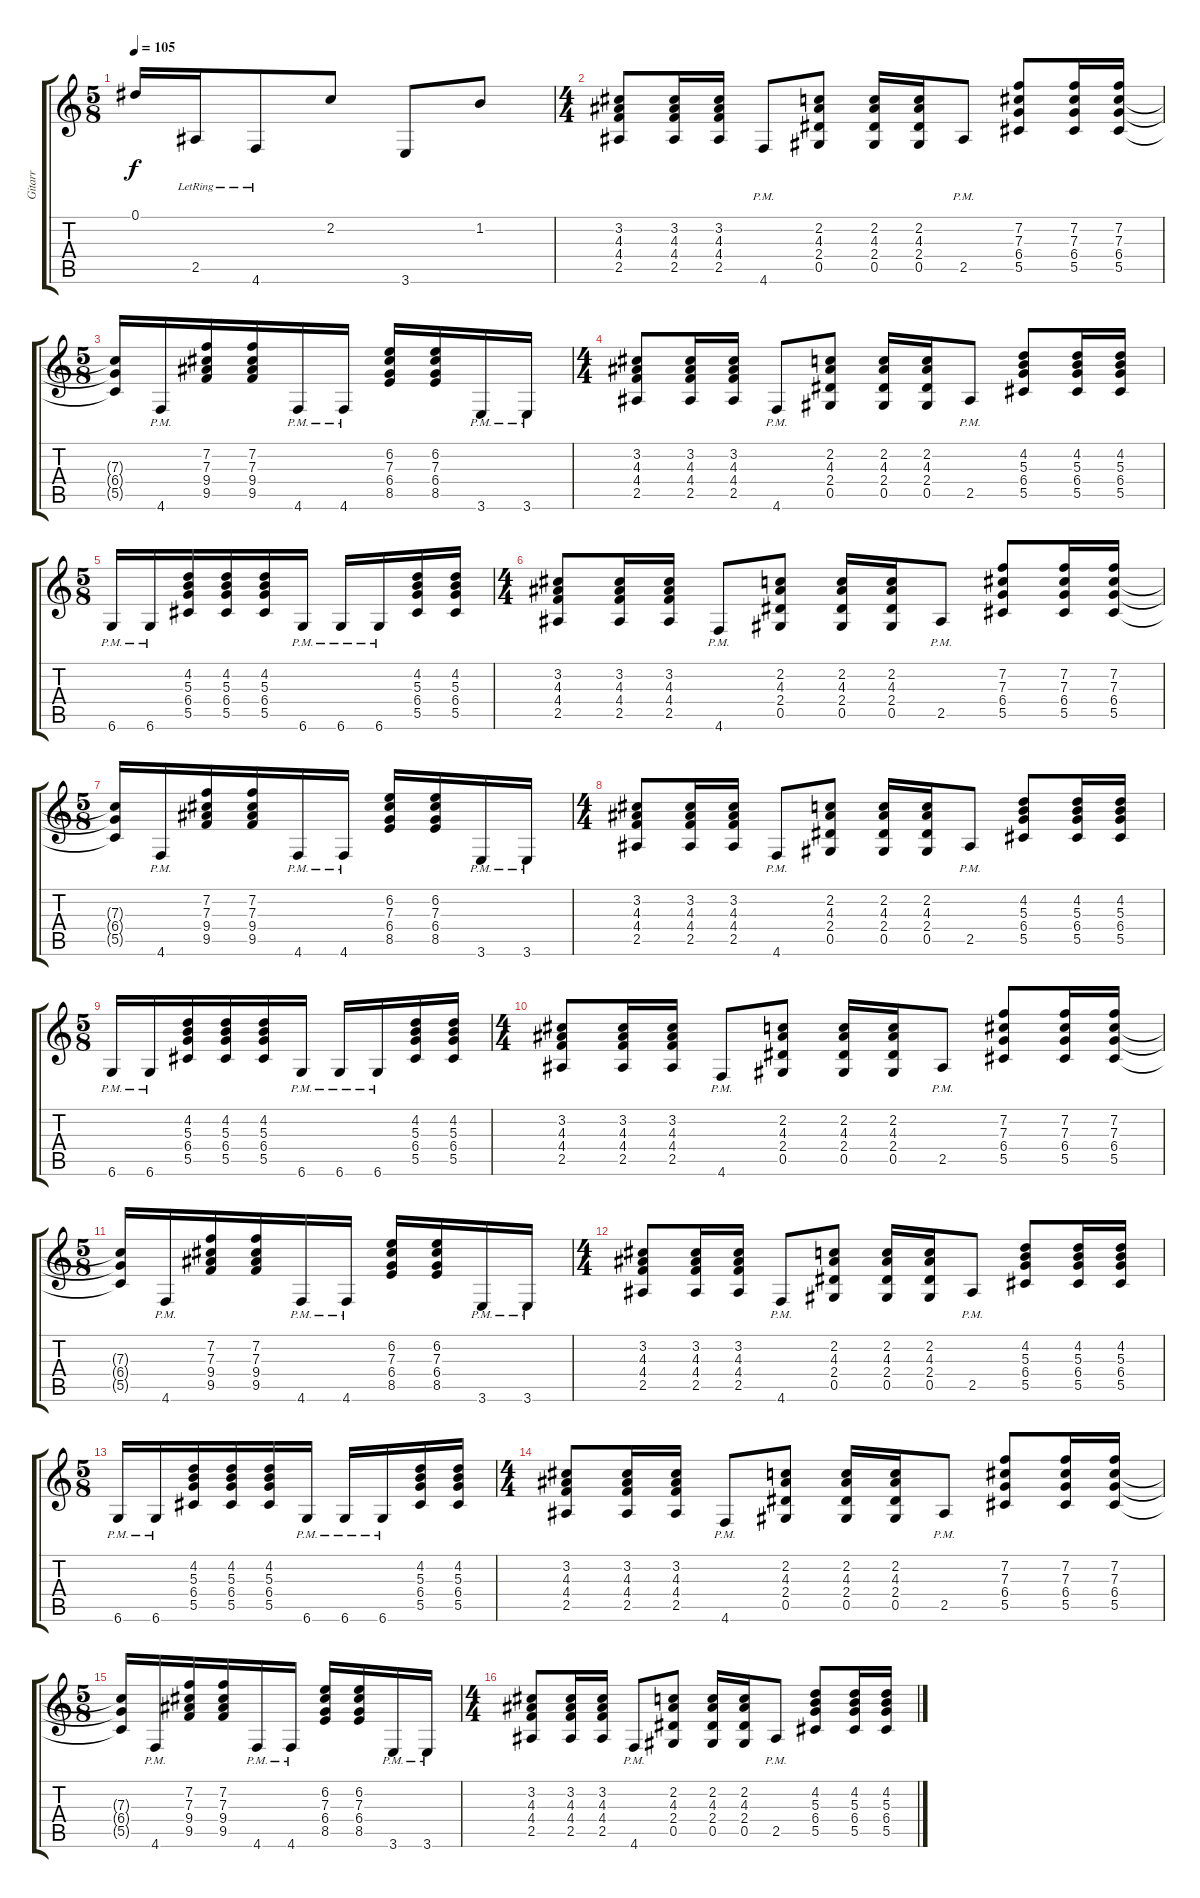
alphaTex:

\track ("Gitarr" "Gitarr") {instrument overdrivenguitar}
\staff {score tabs}
\tuning (Eb4 Bb3 Gb3 Db3 Ab2 Db2) {hide}
\ts (5 8)
\tempo 105
\clef g2
\ks c
0.1{t}.16{dy f} 2.5{lr}.16 4.6{lr}.8 2.2.8 3.6.8 1.2.8 |
\ts (4 4)
(3.2 4.3 4.4 2.5).8{instrument overdrivenguitar} (3.2 4.3 4.4 2.5).16 (3.2 4.3 4.4 2.5).16 4.6{pm}.8 (2.2 4.3 2.4 0.5).8 (2.2 4.3 2.4 0.5).16 (2.2 4.3 2.4 0.5).16 2.5{pm}.8 (7.2 7.3 6.4 5.5).8 (7.2 7.3 6.4 5.5).16 (7.2 7.3 6.4 5.5).16 |
\ts (5 8)
(7.3{t} 6.4{t} 5.5{t}).16 4.6{pm}.16 (7.2 7.3 9.4 9.5).16 (7.2 7.3 9.4 9.5).16 4.6{pm}.16 4.6{pm}.16 (6.2 7.3 6.4 8.5).16 (6.2 7.3 6.4 8.5).16 3.6{pm}.16 3.6{pm}.16 |
\ts (4 4)
(3.2 4.3 4.4 2.5).8 (3.2 4.3 4.4 2.5).16 (3.2 4.3 4.4 2.5).16 4.6{pm}.8 (2.2 4.3 2.4 0.5).8 (2.2 4.3 2.4 0.5).16 (2.2 4.3 2.4 0.5).16 2.5{pm}.8 (4.2 5.3 6.4 5.5).8 (4.2 5.3 6.4 5.5).16 (4.2 5.3 6.4 5.5).16 |
\ts (5 8)
6.6{pm}.16 6.6{pm}.16 (4.2 5.3 6.4 5.5).16 (4.2 5.3 6.4 5.5).16 (4.2 5.3 6.4 5.5).16 6.6{pm}.16 6.6{pm}.16 6.6{pm}.16 (4.2 5.3 6.4 5.5).16 (4.2 5.3 6.4 5.5).16 |
\ts (4 4)
(3.2 4.3 4.4 2.5).8{instrument overdrivenguitar} (3.2 4.3 4.4 2.5).16 (3.2 4.3 4.4 2.5).16 4.6{pm}.8 (2.2 4.3 2.4 0.5).8 (2.2 4.3 2.4 0.5).16 (2.2 4.3 2.4 0.5).16 2.5{pm}.8 (7.2 7.3 6.4 5.5).8 (7.2 7.3 6.4 5.5).16 (7.2 7.3 6.4 5.5).16 |
\ts (5 8)
(7.3{t} 6.4{t} 5.5{t}).16 4.6{pm}.16 (7.2 7.3 9.4 9.5).16 (7.2 7.3 9.4 9.5).16 4.6{pm}.16 4.6{pm}.16 (6.2 7.3 6.4 8.5).16 (6.2 7.3 6.4 8.5).16 3.6{pm}.16 3.6{pm}.16 |
\ts (4 4)
(3.2 4.3 4.4 2.5).8 (3.2 4.3 4.4 2.5).16 (3.2 4.3 4.4 2.5).16 4.6{pm}.8 (2.2 4.3 2.4 0.5).8 (2.2 4.3 2.4 0.5).16 (2.2 4.3 2.4 0.5).16 2.5{pm}.8 (4.2 5.3 6.4 5.5).8 (4.2 5.3 6.4 5.5).16 (4.2 5.3 6.4 5.5).16 |
\ts (5 8)
6.6{pm}.16 6.6{pm}.16 (4.2 5.3 6.4 5.5).16 (4.2 5.3 6.4 5.5).16 (4.2 5.3 6.4 5.5).16 6.6{pm}.16 6.6{pm}.16 6.6{pm}.16 (4.2 5.3 6.4 5.5).16 (4.2 5.3 6.4 5.5).16 |
\ts (4 4)
(3.2 4.3 4.4 2.5).8{instrument overdrivenguitar} (3.2 4.3 4.4 2.5).16 (3.2 4.3 4.4 2.5).16 4.6{pm}.8 (2.2 4.3 2.4 0.5).8 (2.2 4.3 2.4 0.5).16 (2.2 4.3 2.4 0.5).16 2.5{pm}.8 (7.2 7.3 6.4 5.5).8 (7.2 7.3 6.4 5.5).16 (7.2 7.3 6.4 5.5).16 |
\ts (5 8)
(7.3{t} 6.4{t} 5.5{t}).16 4.6{pm}.16 (7.2 7.3 9.4 9.5).16 (7.2 7.3 9.4 9.5).16 4.6{pm}.16 4.6{pm}.16 (6.2 7.3 6.4 8.5).16 (6.2 7.3 6.4 8.5).16 3.6{pm}.16 3.6{pm}.16 |
\ts (4 4)
(3.2 4.3 4.4 2.5).8 (3.2 4.3 4.4 2.5).16 (3.2 4.3 4.4 2.5).16 4.6{pm}.8 (2.2 4.3 2.4 0.5).8 (2.2 4.3 2.4 0.5).16 (2.2 4.3 2.4 0.5).16 2.5{pm}.8 (4.2 5.3 6.4 5.5).8 (4.2 5.3 6.4 5.5).16 (4.2 5.3 6.4 5.5).16 |
\ts (5 8)
6.6{pm}.16 6.6{pm}.16 (4.2 5.3 6.4 5.5).16 (4.2 5.3 6.4 5.5).16 (4.2 5.3 6.4 5.5).16 6.6{pm}.16 6.6{pm}.16 6.6{pm}.16 (4.2 5.3 6.4 5.5).16 (4.2 5.3 6.4 5.5).16 |
\ts (4 4)
(3.2 4.3 4.4 2.5).8{instrument overdrivenguitar} (3.2 4.3 4.4 2.5).16 (3.2 4.3 4.4 2.5).16 4.6{pm}.8 (2.2 4.3 2.4 0.5).8 (2.2 4.3 2.4 0.5).16 (2.2 4.3 2.4 0.5).16 2.5{pm}.8 (7.2 7.3 6.4 5.5).8 (7.2 7.3 6.4 5.5).16 (7.2 7.3 6.4 5.5).16 |
\ts (5 8)
(7.3{t} 6.4{t} 5.5{t}).16 4.6{pm}.16 (7.2 7.3 9.4 9.5).16 (7.2 7.3 9.4 9.5).16 4.6{pm}.16 4.6{pm}.16 (6.2 7.3 6.4 8.5).16 (6.2 7.3 6.4 8.5).16 3.6{pm}.16 3.6{pm}.16 |
\ts (4 4)
(3.2 4.3 4.4 2.5).8 (3.2 4.3 4.4 2.5).16 (3.2 4.3 4.4 2.5).16 4.6{pm}.8 (2.2 4.3 2.4 0.5).8 (2.2 4.3 2.4 0.5).16 (2.2 4.3 2.4 0.5).16 2.5{pm}.8 (4.2 5.3 6.4 5.5).8 (4.2 5.3 6.4 5.5).16 (4.2 5.3 6.4 5.5).16
